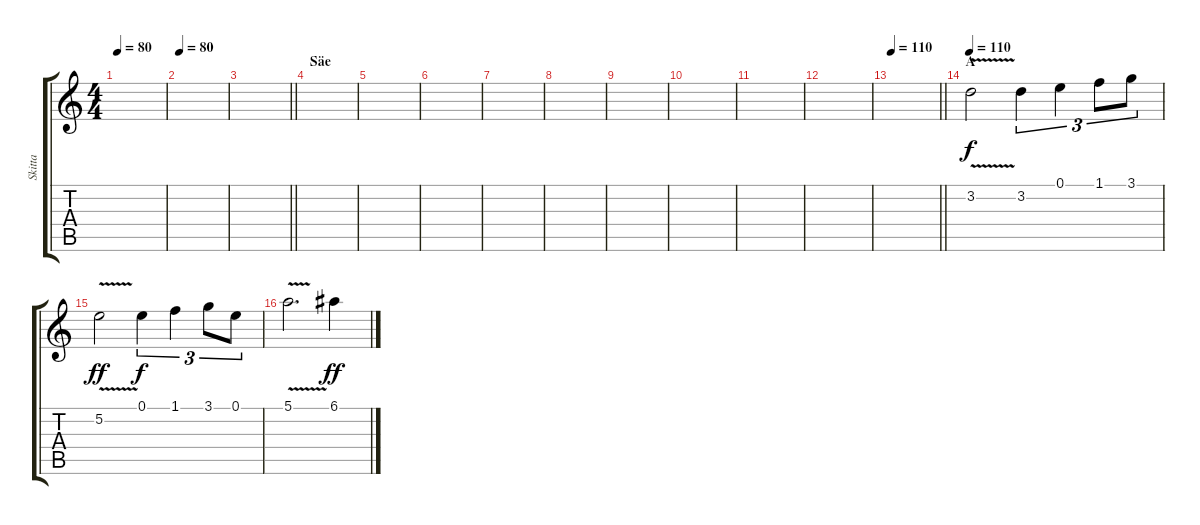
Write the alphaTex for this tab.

\track ("Skitta" "Skitta") {instrument overdrivenguitar}
\staff {score tabs}
\tuning (E4 B3 G3 D3 A2 E2) {hide}
\ts (4 4)
\tempo 80
\clef g2
\ks c
|
\tempo 80
|
\barLineRight lightlight
|
\section ("" "Säe")
|
|
|
|
|
|
|
|
|
\tempo 110
\barLineRight lightlight
|
\section ("" "A")
\tempo 110
3.2{v}.2 3.2.4{tu (3 2)} 0.1.4{tu (3 2)} 1.1.8{tu (3 2)} 3.1.8{tu (3 2)} |
5.2{v}.2{dy ff} 0.1.4{tu (3 2) dy f} 1.1.4{tu (3 2)} 3.1.8{tu (3 2)} 0.1.8{tu (3 2)} |
5.1{v}.2{d} 6.1.4{dy ff}
